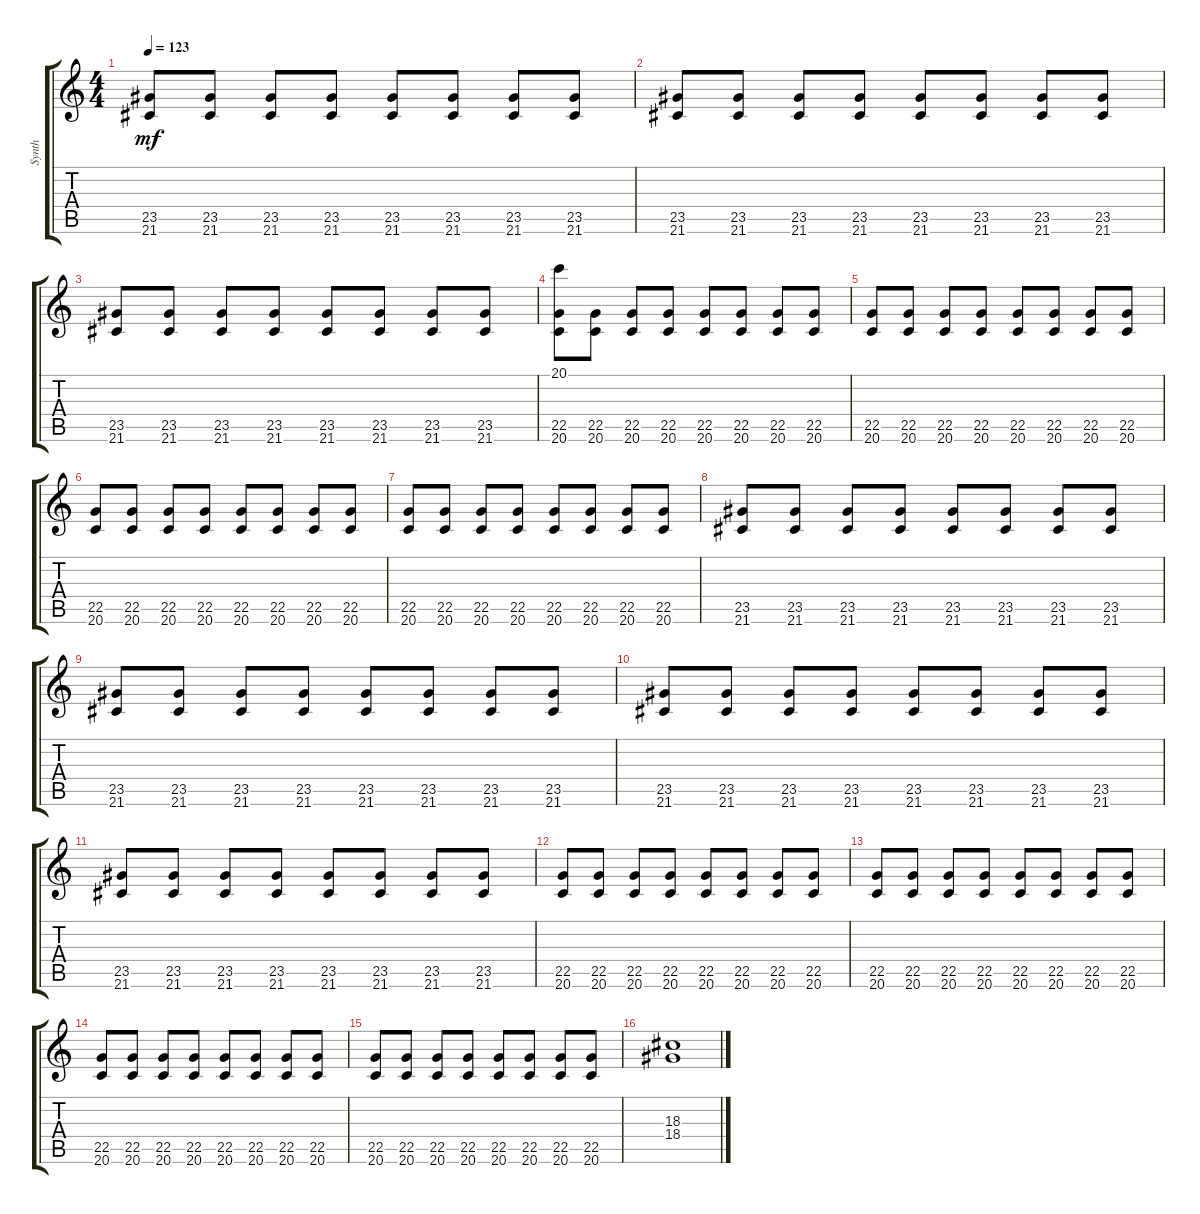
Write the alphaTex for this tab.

\track ("Synth" "Synth") {instrument pad3polysynth}
\staff {score tabs}
\tuning (E4 B3 G3 D3 A2 E2) {hide}
\ts (4 4)
\tempo 123
\clef g2
\ks c
(23.5 21.6).8{dy mf} (23.5 21.6).8 (23.5 21.6).8 (23.5 21.6).8 (23.5 21.6).8 (23.5 21.6).8 (23.5 21.6).8 (23.5 21.6).8 |
(23.5 21.6).8 (23.5 21.6).8 (23.5 21.6).8 (23.5 21.6).8 (23.5 21.6).8 (23.5 21.6).8 (23.5 21.6).8 (23.5 21.6).8 |
(23.5 21.6).8 (23.5 21.6).8 (23.5 21.6).8 (23.5 21.6).8 (23.5 21.6).8 (23.5 21.6).8 (23.5 21.6).8 (23.5 21.6).8 |
(20.1 22.5 20.6).8 (22.5 20.6).8 (22.5 20.6).8 (22.5 20.6).8 (22.5 20.6).8 (22.5 20.6).8 (22.5 20.6).8 (22.5 20.6).8 |
(22.5 20.6).8 (22.5 20.6).8 (22.5 20.6).8 (22.5 20.6).8 (22.5 20.6).8 (22.5 20.6).8 (22.5 20.6).8 (22.5 20.6).8 |
(22.5 20.6).8 (22.5 20.6).8 (22.5 20.6).8 (22.5 20.6).8 (22.5 20.6).8 (22.5 20.6).8 (22.5 20.6).8 (22.5 20.6).8 |
(22.5 20.6).8 (22.5 20.6).8 (22.5 20.6).8 (22.5 20.6).8 (22.5 20.6).8 (22.5 20.6).8 (22.5 20.6).8 (22.5 20.6).8 |
(23.5 21.6).8 (23.5 21.6).8 (23.5 21.6).8 (23.5 21.6).8 (23.5 21.6).8 (23.5 21.6).8 (23.5 21.6).8 (23.5 21.6).8 |
(23.5 21.6).8 (23.5 21.6).8 (23.5 21.6).8 (23.5 21.6).8 (23.5 21.6).8 (23.5 21.6).8 (23.5 21.6).8 (23.5 21.6).8 |
(23.5 21.6).8 (23.5 21.6).8 (23.5 21.6).8 (23.5 21.6).8 (23.5 21.6).8 (23.5 21.6).8 (23.5 21.6).8 (23.5 21.6).8 |
(23.5 21.6).8 (23.5 21.6).8 (23.5 21.6).8 (23.5 21.6).8 (23.5 21.6).8 (23.5 21.6).8 (23.5 21.6).8 (23.5 21.6).8 |
(22.5 20.6).8 (22.5 20.6).8 (22.5 20.6).8 (22.5 20.6).8 (22.5 20.6).8 (22.5 20.6).8 (22.5 20.6).8 (22.5 20.6).8 |
(22.5 20.6).8 (22.5 20.6).8 (22.5 20.6).8 (22.5 20.6).8 (22.5 20.6).8 (22.5 20.6).8 (22.5 20.6).8 (22.5 20.6).8 |
(22.5 20.6).8 (22.5 20.6).8 (22.5 20.6).8 (22.5 20.6).8 (22.5 20.6).8 (22.5 20.6).8 (22.5 20.6).8 (22.5 20.6).8 |
(22.5 20.6).8 (22.5 20.6).8 (22.5 20.6).8 (22.5 20.6).8 (22.5 20.6).8 (22.5 20.6).8 (22.5 20.6).8 (22.5 20.6).8 |
(18.3 18.4).1
